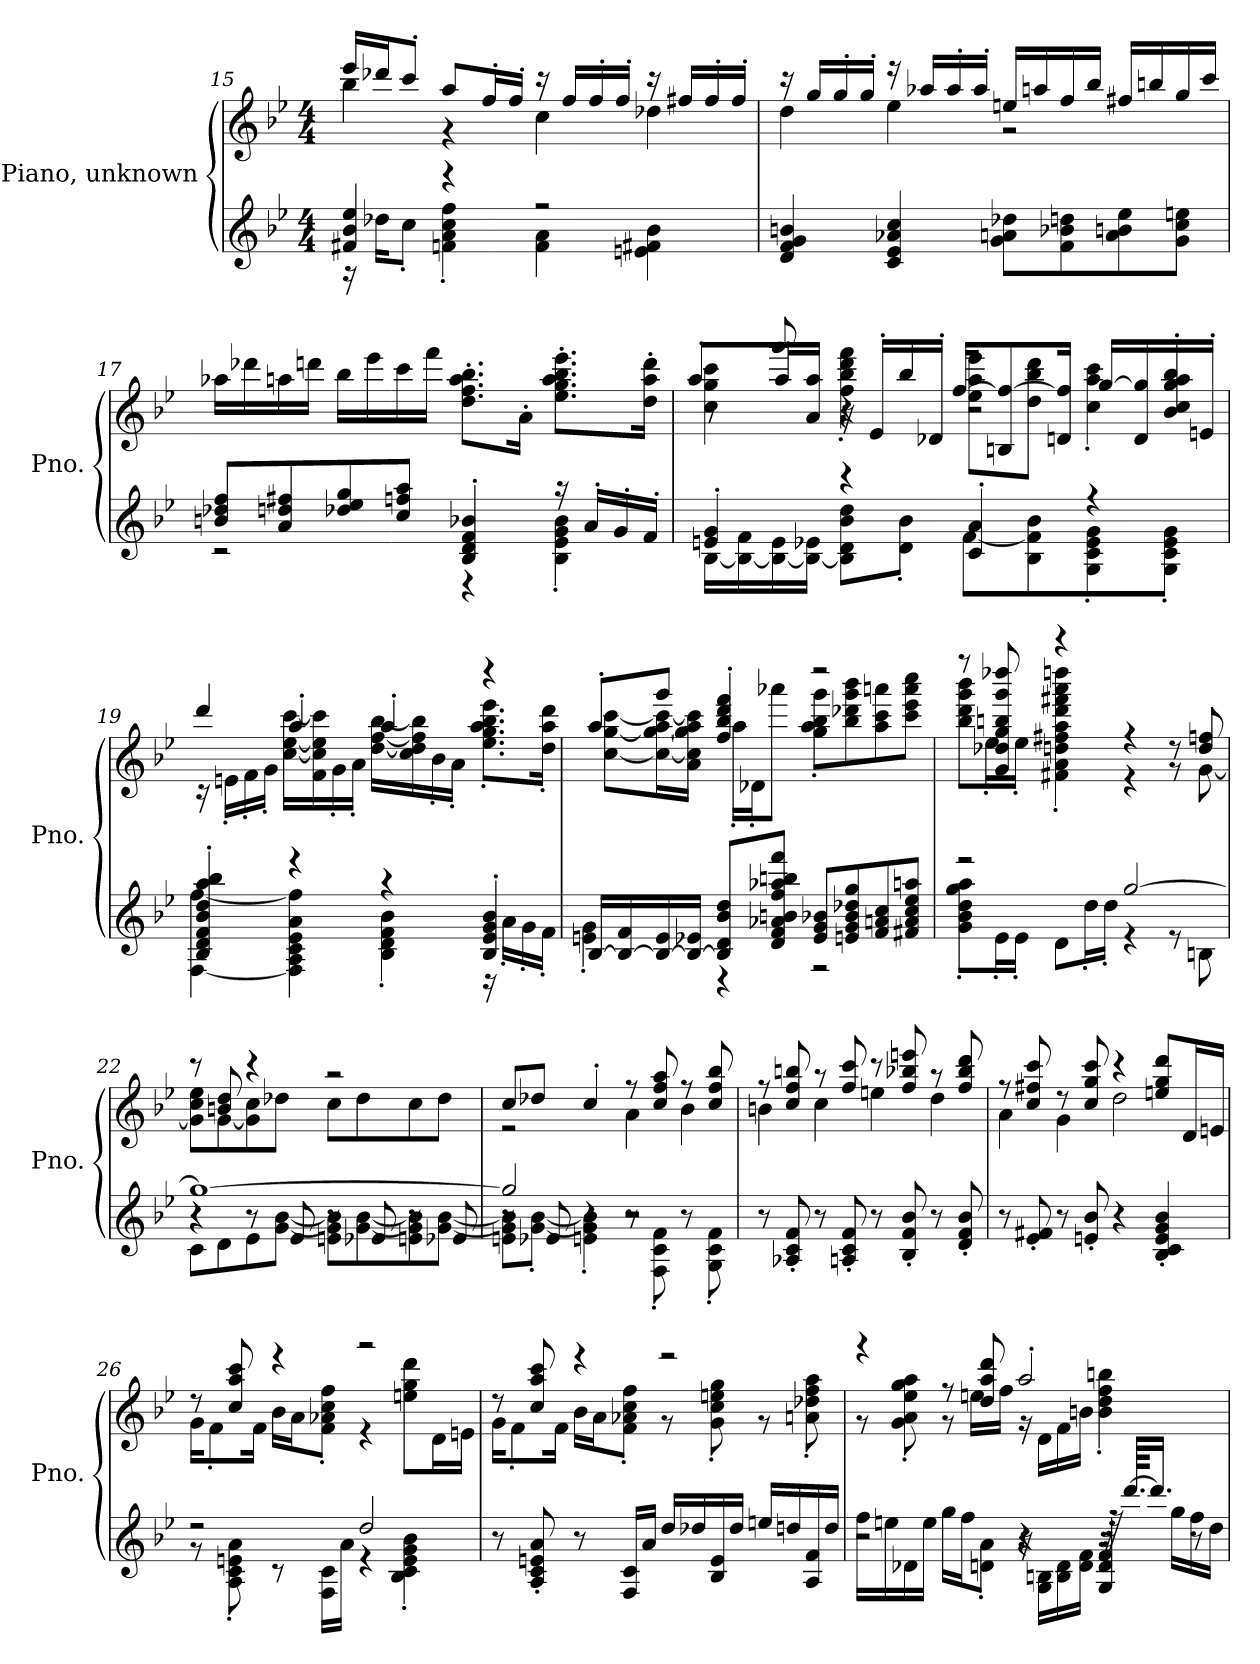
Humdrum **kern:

**kern	**kern
*part1	*part1
*staff2	*staff1
*I"Piano, unknown	*
*I'Pno.	*
!!LO:PB:g=z
*clefG2	*clefG2
*k[b-e-]	*k[b-e-]
*M4/4	*M4/4
=15	=15
*^	*^
4f#X/ 4b-/ 4ee-/	16r	16eee-/LL	4bb-\
.	16dd-X\KL	16ddd-X/J	.
.	8cc'\J	8ccc'/J	.
4r	4fn\' 4a\' 4cc\' 4ff\'	8aa/L	4r
.	.	16ff'/L	.
.	.	16ff'/JJ	.
2r	4f\ 4a\	16r	4cc\
.	.	16ff/LL	.
.	.	16ff'/	.
.	.	16ff'/JJ	.
.	4en\ 4f#X\ 4b-\	16r	4dd-X\
.	.	16ff#X/LL	.
.	.	16ff#'/	.
.	.	16ff#'/JJ	.
*v	*v	*	*
=16	=16	=16
4d/ 4f/ 4g/ 4bn/	16r	4dd\
.	16gg/LL	.
.	16gg'/	.
.	16gg'/JJ	.
4c/ 4e-/ 4a-X/ 4cc/	16r	4ee-\
.	16aa-X/LL	.
.	16aa-'/	.
.	16aa-'/JJ	.
8g\ 8an\ 8dd-X\L	16een/LL	2r
.	16aan/	.
8f\ 8b-X\ 8ddn\	16ff/	.
.	16bb-/JJ	.
8a\ 8bn\ 8ee-\	16ff#X/LL	.
.	16bbn/	.
8g\ 8cc\ 8een\J	16gg/	.
.	16ccc/JJ	.
*	*v	*v
!!LO:LB:g=z
=17	=17
*^	*
8bn/ 8dd-X/ 8ff/L	2r	16aa-X\LL
.	.	16ddd-X\
8a/ 8ddn/ 8ff#X/	.	16aan\
.	.	16dddn\JJ
8dd-X/ 8ee-/ 8gg/	.	16bb-\LL
.	.	16eee-\
8cc/ 8ffn/ 8aa/J	.	16ccc\
.	.	16fff\JJ
4B-/' 4d/' 4f/' 4b-X/'	4r	8.dd\' 8.ff\' 8.aa\' 8.bb-\'L
.	.	16a'\Jk
16r	4B-\' 4e-\' 4g\' 4b-\'	8.ee-\' 8.gg\' 8.aa\' 8.bb-\' 8.eee-\'L
16a'/LL	.	.
16g'/	.	.
16f'/JJ	.	16dd\' 16aa\' 16ddd\'Jk
!!LO:LB:g=z
=18	=18	=18
*	*	*^
*	*	*	*^
4en/' 4g/'	[16B-\LL	8r	4cc\ 4gg\ 4ccc\	8aa'/L
.	16B-\_ 16f\	.	.	.
.	16B-\_ 16e\	8ggg/	.	16aa'/L
.	16B-\_ 16e-X\JJ	.	.	16a/ 16aa/JJ
4r	8B-\] 8d\ 8b-\ 8dd\L	4r	4ff\' 4bb-\' 4ddd\' 4fff\'	16r
.	.	.	.	16e-'/LL
.	8d\' 8b-\'J	.	.	16bb-/
.	.	.	.	16d-X'/JJ
4c/' 4a/'	[8f\L	2r	8ee-\ 8aa\ 8eee-\L	[16ff/KL
.	.	.	.	8Bn/ 8ff/_
.	8B-\ 8f\] 8b-\	.	8dd\ 8bb-\ 8ddd\J	.
.	.	.	.	16dn/ 16ff/]Jk
4r	8G\' 8c\' 8e-\' 8g\'	.	4cc\' 4aa\' 4ccc\'	[16gg/LL
.	.	.	.	16d/ 16gg/]
.	8G\' 8c\' 8e-\' 8g\'J	.	.	16b-/' 16cc/' 16gg/' 16aa/' 16bb-/'
.	.	.	.	16en'/JJ
*	*	*	*v	*v
=19	=19	=19	=19
4B-/' 4d/' 4f/' 4b-/' 4dd/' 4aa/' 4bb-/'	[4F\ [4ff\	4ddd/	16r
.	.	.	16en'\LL
.	.	.	16f'\
.	.	.	16g'\JJ
4r	4F\] 4A\ 4c\ 4e-\ 4a\ 4ff\]	4aa'/	[16cc\ [16ee-\ [16ccc\LL
.	.	.	16f\ 16cc\] 16ee-\] 16ccc\]
.	.	.	16g'\
.	.	.	16a'\JJ
4r	4B-\' 4d\' 4f\' 4b-\'	4aa'/	[16dd\ [16ff\ [16bb-\LL
.	.	.	16cc\ 16dd\] 16ff\] 16bb-\]
.	.	.	16b-'\
.	.	.	16a'\JJ
4B-/' 4e-/' 4g/' 4b-/'	16r	4r	8.ee-\' 8.gg\' 8.aa\' 8.bb-\' 8.eee-\'L
.	16a'\LL	.	.
.	16g'\	.	.
.	16f'\JJ	.	16dd\' 16aa\' 16ddd\'Jk
!!LO:LB:g=z	!!
=20	=20	=20	=20
[16B-/LL	4en\' 4g\'	8aa'/L	[8cc\ [8gg\ [8ccc\L
16B-/_ 16f/	.	.	.
16B-/_ 16e/	.	8ggg/J	16cc\_ 16gg\_ 16aa\ 16ccc\_L
16B-/_ 16e-X/JJ	.	.	16a\ 16cc\] 16gg\] 16aa\ 16ccc\]JJ
8B-/] 8d/ 8b-/ 8dd/L	4r	4ff/' 4bb-/' 4ddd/' 4fff/'	16aa'\LL
.	.	.	16d-X'\J
8d/ 8f/ 8a-X/ 8bn/ 8ff/ 8aa-X/ 8bbn/ 8fff/J	.	.	8aaa-X\J
8e-/ 8g/ 8b-X/L	2r	2r	8gg\' 8aa\' 8bb-\' 8ggg\'L
8en/ 8g/ 8b-/ 8dd-X/ 8gg/	.	.	8bb-\ 8ddd-X\ 8ggg\ 8bbb-\
8f/ 8an/ 8cc/	.	.	8aa\ 8ccc\ 8aaan\
8f#X/ 8a/ 8cc/ 8ee-/ 8aan/J	.	.	8ccc\ 8eee-\ 8aaa\ 8cccc\J
=21	=21	=21	=21
2r	8g\' 8b-\' 8dd\' 8gg\' 8aa\'L	8r	8bb-\ 8ddd\ 8ggg\ 8bbb-\L
.	16e-'\L	8g/ 8dd-X/ 8gg/ 8bbn/ 8ggg/ 8dddd-X/	16ee-'\L
.	16e-'\JJ	.	16ee-'\JJ
.	8d\L	4r	4f#X\' 4a\' 4ddn\' 4ff#X\' 4aa\' 4ddd\' 4fff#X\' 4aaa\' 4ddddn\'
.	16dd'\L	.	.
.	16dd'\JJ	.	.
[2gg/	4r	4r	4r
.	8r	8r	8r
.	8Bn\	8dd/ 8ffn/	[8g\
!!LO:LB:g=z	!!
=22	=22	=22	=22
*	*^	*	*
1gg_	8c\L	4r	8r	8g\] 8cc\ 8ee-\L
.	8d\	.	8bn/ 8dd/	[8g\
.	8e-\	8r	4r	8g\] 8cc\
.	[8g\ [8b-\J	8e-/	.	8dd-X\J
.	8en\ 8g\] 8b-\]L	8r	2r	8cc\L
.	[8g\ [8b-\	8e-X/	.	8dd-\
.	8en\ 8g\] 8b-\]	8r	.	8cc\
.	[8g\ [8b-\J	8e-X/	.	8dd-\J
=23	=23	=23	=23	=23
2gg/]	8en\ 8g\] 8b-\]L	8r	8cc/L	2r
.	[8g\' [8b-\'J	8e-X/	8dd-X/J	.
.	4en\' 4g\]' 4b-\]'	4r	4cc'/	.
2r	8r	2r	8r	4a\
.	8F\' 8c\' 8f\'	.	8cc/ 8ff/ 8aa/	.
.	8r	.	8r	4b-\
.	8G\' 8c\' 8f\'	.	8cc/ 8ff/ 8bb-/	.
*v	*v	*v	*	*
=24	=24	=24
8r	8r	4bn\
8A-X/' 8c/' 8f/'	8cc/ 8ff/ 8bbn/	.
8r	8r	4cc\
8An/' 8c/' 8f/'	8ff/ 8ccc/	.
8r	8r	4een\
8B-/' 8f/' 8b-/'	8ff/ 8bb-X/ 8eeen/	.
8r	8r	4dd\
8d/' 8f/' 8b-/'	8ff/ 8bb-/ 8ddd/	.
!!LO:LB:g=z	!!
=25	=25	=25
8r	8r	4a\
8e-/' 8f#X/'	8cc/ 8ff#X/ 8ccc/	.
8r	8r	4g\
8en/' 8b-/'	8cc/ 8gg/ 8ccc/	.
4r	4r	2dd\
4B-/' 4c/' 4e/' 4g/' 4b-/'	8een/ 8gg/ 8ddd/L	.
.	16d/L	.
.	16en/JJ	.
=26	=26	=26
*^	*	*
2r	8r	8r	16g\KL
.	.	.	8f'\
.	8A\' 8c\' 8en\' 8a\'	8cc/ 8aa/ 8ccc/	.
.	.	.	16f\Jk
.	8r	4r	16b-\LL
.	.	.	16a\J
.	16F\ 16c\LL	.	8f\' 8a-X\' 8cc\' 8ff\'J
.	16a\JJ	.	.
2dd/	4r	2r	4r
.	4B-\' 4c\' 4e\' 4g\' 4b-\'	.	8een\ 8gg\ 8ddd\L
.	.	.	16d\L
.	.	.	16en\JJ
*v	*v	*	*
!!LO:PB:g=z	!!
=27	=27	=27
8r	8r	16g\KL
.	.	8f'\
8A/' 8c/' 8en/' 8a/'	8cc/ 8aa/ 8ccc/	.
.	.	16f\Jk
8r	4r	16b-\LL
.	.	16a\J
16F/ 16c/LL	.	8f\' 8a-X\' 8cc\' 8ff\'J
16a/JJ	.	.
16dd/LL	2r	8r
16dd-X/	.	.
16B-/ 16e/	.	8g\' 8cc\' 8een\' 8gg\'
16dd-/JJ	.	.
16een/LL	.	8r
16ddn/	.	.
16A/ 16f/	.	8an\' 8dd-X\' 8ff\' 8aa\'
16dd/JJ	.	.
=28	=28	=28
*^	*	*
*	*^	*	*
2r	16ff\LL	2r	4r	8r
.	16een\	.	.	.
.	16d-X\	.	.	8g\' 8a\' 8ee-\' 8gg\' 8aa\'
.	16ee\JJ	.	.	.
.	16gg\LL	.	8r	8r
.	16ff\J	.	.	.
.	8dn\' 8a\'J	.	8dd/ 8aa/ 8ddd/	16een\LL
.	.	.	.	16ff\JJ
4r	16r	4r	2aa'/	16r
.	16G\ 16Bn\LL	.	.	16d\LL
.	16B\ 16d\	.	.	16f\
.	16d\ 16f\JJ	.	.	16bn\JJ
128r	16r	4G/' 4d/' 4f/'	.	4b\' 4dd\' 4ff\' 4bbn\'
[64.ddd/KKLL	.	.	.	.
16.ddd/JJ]	.	.	.	.
.	16gg\LL	.	.	.
8r	16ff\	.	.	.
.	16dd\JJ	.	.	.
*v	*v	*v	*	*
*	*v	*v
=	=
*-	*-
